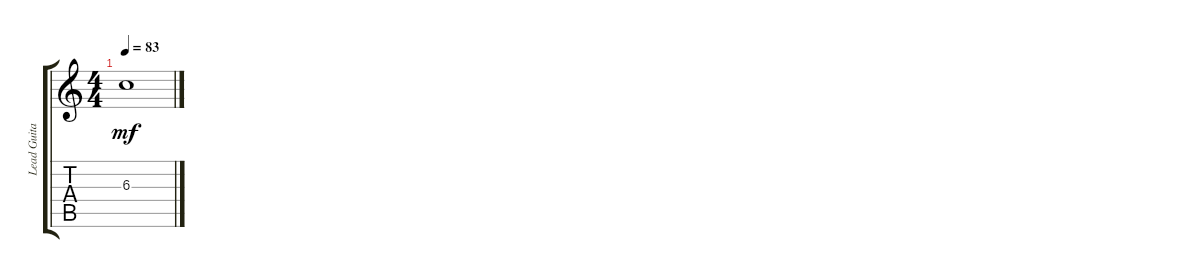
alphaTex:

\track ("Lead Guitar - Riku" "Lead Guita") {instrument distortionguitar}
\staff {score tabs}
\tuning (Eb4 Bb3 Gb3 Db3 Ab2 Eb2) {hide}
\ts (4 4)
\tempo 83
\clef g2
\ks c
6.3.1{dy mf}
